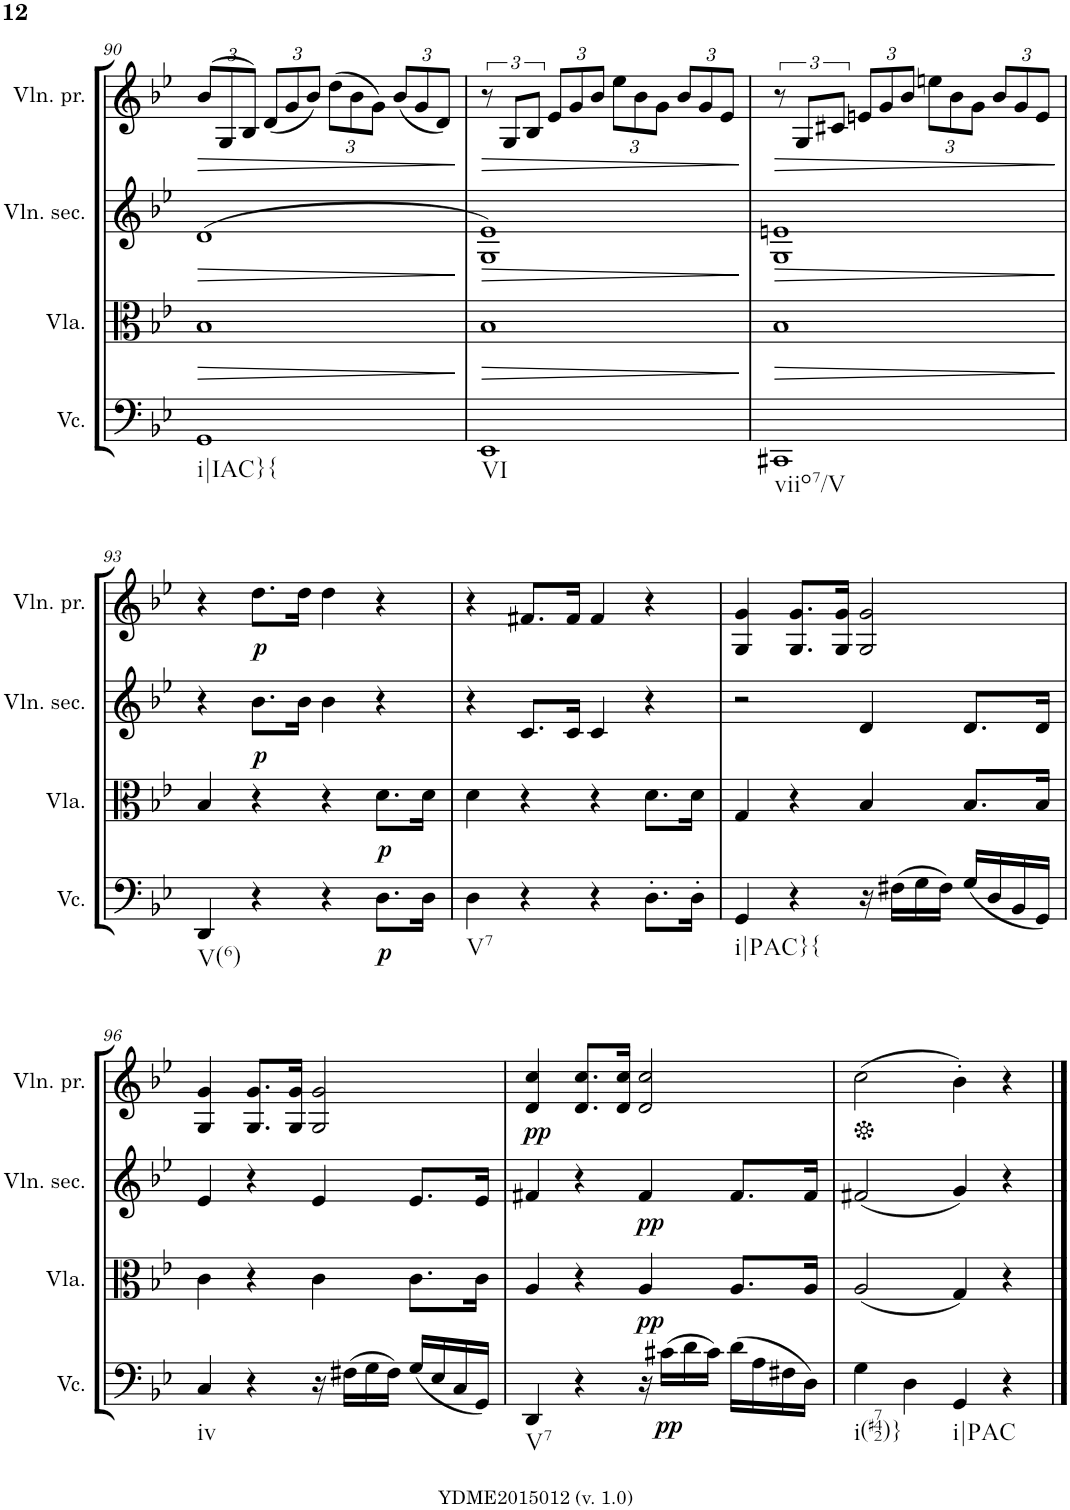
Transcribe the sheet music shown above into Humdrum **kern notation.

**kern	**dynam	**kern	**dynam	**kern	**dynam	**kern	**dynam
*part4	*part4	*part3	*part3	*part2	*part2	*part1	*part1
*staff4	*staff4	*staff3	*staff3	*staff2	*staff2	*staff1	*staff1
*I"Violoncelle	*	*I"Viola	*	*I"Violino secondo	*	*I"Violino primo	*
*I'Vc.	*	*I'Vla.	*	*I'Vln. sec.	*	*I'Vln. pr.	*
!!LO:PB:g=z
*clefF4	*	*clefC3	*	*clefG2	*	*clefG2	*
*k[b-e-]	*	*k[b-e-]	*	*k[b-e-]	*	*k[b-e-]	*
*B-:	*	*B-:	*	*B-:	*	*B-:	*
*M2/2	*	*M2/2	*	*M2/2	*	*M2/2	*
*met(c|)	*	*met(c|)	*	*met(c|)	*	*met(c|)	*
=90	=90	=90	=90	=90	=90	=90	=90
!	!LO:HP:b	!	!LO:HP:b	!	!LO:HP:b	!	!
*	*	*	*	*	*	*Xbrackettup	*
!LO:TX:b:t=i|IAC}{	!	!	!	!	!	!	!
1GG	>	1B-	>	(>1d	>	(>12b-/L	.
.	.	.	.	.	.	12G/	.
.	.	.	.	.	.	12B-/J)	.
.	.	.	.	.	.	(<12d/L	.
.	.	.	.	.	.	12g/	.
.	.	.	.	.	.	12b-/J)	.
.	.	.	.	.	.	(>12dd\L	.
.	.	.	.	.	.	12b-\	.
.	.	.	.	.	.	12g\J)	.
.	.	.	.	.	.	(<12b-/L	.
.	.	.	.	.	.	12g/	.
.	.	.	.	.	.	12d/J)	.
.	]	.	]	.	]	.	.
=91	=91	=91	=91	=91	=91	=91	=91
!	!LO:HP:b	!	!LO:HP:b	!	!LO:HP:b	!	!
*	*	*	*	*	*	*brackettup	*
!LO:TX:b:t=VI	!	!	!	!	!	!	!
1EE-	>	1B-	>	1G 1e-)	>	12r	.
.	.	.	.	.	.	12G/L	.
.	.	.	.	.	.	12B-/J	.
*	*	*	*	*	*	*Xbrackettup	*
.	.	.	.	.	.	12e-/L	.
.	.	.	.	.	.	12g/	.
.	.	.	.	.	.	12b-/J	.
.	.	.	.	.	.	12ee-\L	.
.	.	.	.	.	.	12b-\	.
.	.	.	.	.	.	12g\J	.
.	.	.	.	.	.	12b-/L	.
.	.	.	.	.	.	12g/	.
.	.	.	.	.	.	12e-/J	.
.	]	.	]	.	]	.	.
=92	=92	=92	=92	=92	=92	=92	=92
!	!LO:HP:b	!	!LO:HP:b	!	!LO:HP:b	!	!
*	*	*	*	*	*	*brackettup	*
!LO:TX:b:t=viio7/V	!	!	!	!	!	!	!
1CC#X	>	1B-	>	1G 1en	>	12r	.
.	.	.	.	.	.	12G/L	.
.	.	.	.	.	.	12c#X/J	.
*	*	*	*	*	*	*Xbrackettup	*
.	.	.	.	.	.	12en/L	.
.	.	.	.	.	.	12g/	.
.	.	.	.	.	.	12b-/J	.
.	.	.	.	.	.	12een\L	.
.	.	.	.	.	.	12b-\	.
.	.	.	.	.	.	12g\J	.
.	.	.	.	.	.	12b-/L	.
.	.	.	.	.	.	12g/	.
.	.	.	.	.	.	12e/J	.
.	]	.	]	.	]	.	.
!!LO:LB:g=z
=93	=93	=93	=93	=93	=93	=93	=93
!LO:TX:b:t=V(6)	!	!	!	!	!	!	!
4DD/	.	4B-/	.	4r	.	4r	.
!	!	!	!	!	!LO:DY:b	!	!LO:DY:b
4r	.	4r	.	8.b-\L	p	8.dd\L	p
.	.	.	.	16b-\Jk	.	16dd\Jk	.
4r	.	4r	.	4b-\	.	4dd\	.
!	!LO:DY:b	!	!LO:DY:b	!	!	!	!
8.D\L	p	8.d\L	p	4r	.	4r	.
16D\Jk	.	16d\Jk	.	.	.	.	.
=94	=94	=94	=94	=94	=94	=94	=94
!LO:TX:b:t=V7	!	!	!	!	!	!	!
4D\	.	4d\	.	4r	.	4r	.
4r	.	4r	.	8.c/L	.	8.f#X/L	.
.	.	.	.	16c/Jk	.	16f#/Jk	.
4r	.	4r	.	4c/	.	4f#/	.
8.D'\L	.	8.d\L	.	4r	.	4r	.
16D'\Jk	.	16d\Jk	.	.	.	.	.
=95	=95	=95	=95	=95	=95	=95	=95
!LO:TX:b:t=i|PAC}{	!	!	!	!	!	!	!
4GG/	.	4G/	.	2r	.	4G/ 4g/	.
4r	.	4r	.	.	.	8.G/ 8.g/L	.
.	.	.	.	.	.	16G/ 16g/Jk	.
16r	.	4B-/	.	4d/	.	2G/ 2g/	.
(>16F#X\LL	.	.	.	.	.	.	.
16G\	.	.	.	.	.	.	.
16F#\JJ)	.	.	.	.	.	.	.
(<16G/LL	.	8.B-/L	.	8.d/L	.	.	.
16D/	.	.	.	.	.	.	.
16BB-/	.	.	.	.	.	.	.
16GG/JJ)	.	16B-/Jk	.	16d/Jk	.	.	.
!!LO:LB:g=z
=96	=96	=96	=96	=96	=96	=96	=96
!LO:TX:b:t=iv	!	!	!	!	!	!	!
4C/	.	4c\	.	4e-/	.	4G/ 4g/	.
4r	.	4r	.	4r	.	8.G/ 8.g/L	.
.	.	.	.	.	.	16G/ 16g/Jk	.
16r	.	4c\	.	4e-/	.	2G/ 2g/	.
(>16F#X\LL	.	.	.	.	.	.	.
16G\	.	.	.	.	.	.	.
16F#\JJ)	.	.	.	.	.	.	.
(<16G/LL	.	8.c\L	.	8.e-/L	.	.	.
16E-/	.	.	.	.	.	.	.
16C/	.	.	.	.	.	.	.
16GG/JJ)	.	16c\Jk	.	16e-/Jk	.	.	.
=97	=97	=97	=97	=97	=97	=97	=97
!LO:TX:b:t=V7	!	!	!	!	!	!	!
!	!	!	!	!	!	!	!LO:DY:b
4DD/	.	4A/	.	4f#X/	.	4d/ 4cc/	pp
4r	.	4r	.	4r	.	8.d/ 8.cc/L	.
.	.	.	.	.	.	16d/ 16cc/Jk	.
!	!	!	!LO:DY:b	!	!LO:DY:b	!	!
16r	.	4A/	pp	4f#/	pp	2d/ 2cc/	.
!	!LO:DY:b	!	!	!	!	!	!
(>16c#X\LL	pp	.	.	.	.	.	.
16d\	.	.	.	.	.	.	.
16c#\JJ)	.	.	.	.	.	.	.
(>16d\LL	.	8.A/L	.	8.f#/L	.	.	.
16A\	.	.	.	.	.	.	.
16F#X\	.	.	.	.	.	.	.
16D\JJ)	.	16A/Jk	.	16f#/Jk	.	.	.
=98	=98	=98	=98	=98	=98	=98	=98
!LO:TX:b:t=i(#742)}	!	!	!	!	!	!	!
4G\	.	(<2A/	.	(<2f#X/	.	(>2cc\	.
4D\	.	.	.	.	.	.	.
!LO:TX:b:t=i|PAC	!	!	!	!	!	!	!
4GG/	.	4G/)	.	4g/)	.	4b-'\)	.
4r	.	4r	.	4r	.	4r	.
==	==	==	==	==	==	==	==
*-	*-	*-	*-	*-	*-	*-	*-
